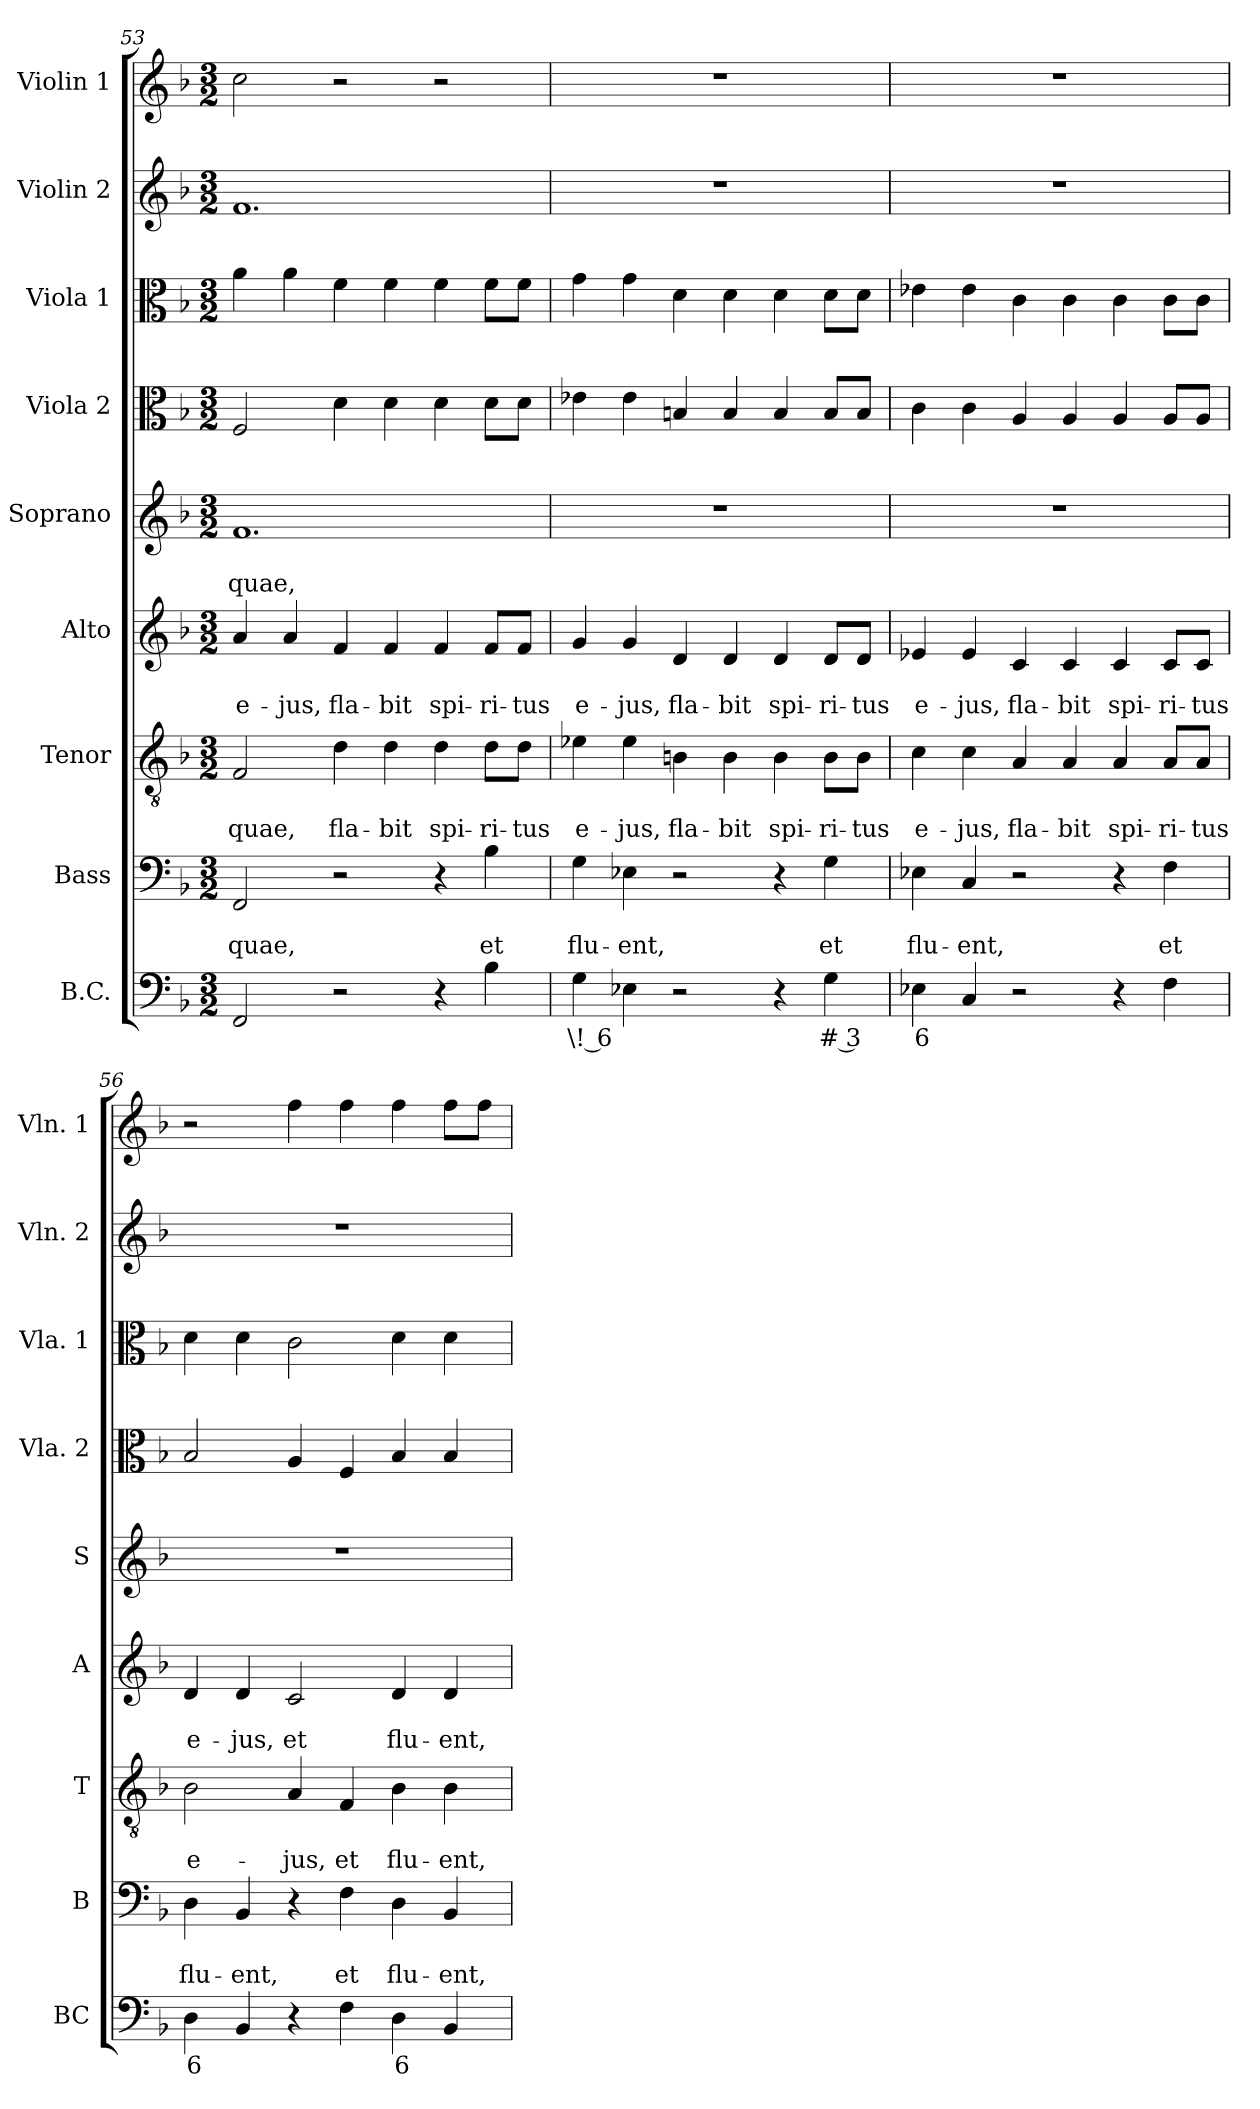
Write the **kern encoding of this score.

**kern	**text	**kern	**text	**text	**kern	**text	**text	**kern	**text	**text	**kern	**text	**text	**kern	**kern	**kern	**kern
*part9	*part9	*part8	*part8	*part8	*part7	*part7	*part7	*part6	*part6	*part6	*part5	*part5	*part5	*part4	*part3	*part2	*part1
*staff9	*staff9	*staff8	*staff8	*staff8	*staff7	*staff7	*staff7	*staff6	*staff6	*staff6	*staff5	*staff5	*staff5	*staff4	*staff3	*staff2	*staff1
*I"B.C.	*	*I"Bass	*	*	*I"Tenor	*	*	*I"Alto	*	*	*I"Soprano	*	*	*I"Viola 2	*I"Viola 1	*I"Violin 2	*I"Violin 1
*I'BC	*	*I'B	*	*	*I'T	*	*	*I'A	*	*	*I'S	*	*	*I'Vla. 2	*I'Vla. 1	*I'Vln. 2	*I'Vln. 1
!!LO:LB:g=z
*clefF4	*	*clefF4	*	*	*clefGv2	*	*	*clefG2	*	*	*clefG2	*	*	*clefC3	*clefC3	*clefG2	*clefG2
*k[b-]	*	*k[b-]	*	*	*k[b-]	*	*	*k[b-]	*	*	*k[b-]	*	*	*k[b-]	*k[b-]	*k[b-]	*k[b-]
*F:	*	*F:	*	*	*F:	*	*	*F:	*	*	*F:	*	*	*F:	*F:	*F:	*F:
*M3/2	*	*M3/2	*	*	*M3/2	*	*	*M3/2	*	*	*M3/2	*	*	*M3/2	*M3/2	*M3/2	*M3/2
=53	=53	=53	=53	=53	=53	=53	=53	=53	=53	=53	=53	=53	=53	=53	=53	=53	=53
!	!	!	!	!LO:LY:b	!	!	!LO:LY:b	!	!	!LO:LY:b	!	!	!LO:LY:b	!	!	!	!
2FF/	.	2FF/	.	-quae,	2F/	.	-quae,	4a/	.	e-	1.f	.	-quae,	2F/	4a\	1.f	2cc\
!	!	!	!	!	!	!	!	!	!	!LO:LY:b	!	!	!	!	!	!	!
.	.	.	.	.	.	.	.	4a/	.	-jus,	.	.	.	.	4a\	.	.
!	!	!	!	!	!	!	!LO:LY:b	!	!	!LO:LY:b	!	!	!	!	!	!	!
2r	.	2r	.	.	4d\	.	fla-	4f/	.	fla-	.	.	.	4d\	4f\	.	2r
!	!	!	!	!	!	!	!LO:LY:b	!	!	!LO:LY:b	!	!	!	!	!	!	!
.	.	.	.	.	4d\	.	-bit	4f/	.	-bit	.	.	.	4d\	4f\	.	.
!	!	!	!	!	!	!	!LO:LY:b	!	!	!LO:LY:b	!	!	!	!	!	!	!
4r	.	4r	.	.	4d\	.	spi-	4f/	.	spi-	.	.	.	4d\	4f\	.	2r
!	!	!	!	!LO:LY:b	!	!	!LO:LY:b	!	!	!LO:LY:b	!	!	!	!	!	!	!
4B-\	.	4B-\	.	et	8d\L	.	-ri-	8f/L	.	-ri-	.	.	.	8d\L	8f\L	.	.
!	!	!	!	!	!	!	!LO:LY:b	!	!	!LO:LY:b	!	!	!	!	!	!	!
.	.	.	.	.	8d\J	.	-tus	8f/J	.	-tus	.	.	.	8d\J	8f\J	.	.
=54	=54	=54	=54	=54	=54	=54	=54	=54	=54	=54	=54	=54	=54	=54	=54	=54	=54
!	!LO:LY:b	!	!	!LO:LY:b	!	!	!LO:LY:b	!	!	!LO:LY:b	!	!	!	!	!	!	!
4G\	\! 6	4G\	.	flu-	4e-X\	.	e-	4g/	.	e-	1.r	.	.	4e-X\	4g\	1.r	1.r
!	!	!	!	!LO:LY:b	!	!	!LO:LY:b	!	!	!LO:LY:b	!	!	!	!	!	!	!
4E-X\	.	4E-X\	.	-ent,	4e-\	.	-jus,	4g/	.	-jus,	.	.	.	4e-\	4g\	.	.
!	!	!	!	!	!	!	!LO:LY:b	!	!	!LO:LY:b	!	!	!	!	!	!	!
2r	.	2r	.	.	4Bn\	.	fla-	4d/	.	fla-	.	.	.	4Bn/	4d\	.	.
!	!	!	!	!	!	!	!LO:LY:b	!	!	!LO:LY:b	!	!	!	!	!	!	!
.	.	.	.	.	4B\	.	-bit	4d/	.	-bit	.	.	.	4B/	4d\	.	.
!	!	!	!	!	!	!	!LO:LY:b	!	!	!LO:LY:b	!	!	!	!	!	!	!
4r	.	4r	.	.	4B\	.	spi-	4d/	.	spi-	.	.	.	4B/	4d\	.	.
!	!LO:LY:b	!	!	!LO:LY:b	!	!	!LO:LY:b	!	!	!LO:LY:b	!	!	!	!	!	!	!
4G\	# 3	4G\	.	et	8B\L	.	-ri-	8d/L	.	-ri-	.	.	.	8B/L	8d\L	.	.
!	!	!	!	!	!	!	!LO:LY:b	!	!	!LO:LY:b	!	!	!	!	!	!	!
.	.	.	.	.	8B\J	.	-tus	8d/J	.	-tus	.	.	.	8B/J	8d\J	.	.
=55	=55	=55	=55	=55	=55	=55	=55	=55	=55	=55	=55	=55	=55	=55	=55	=55	=55
!	!LO:LY:b	!	!	!LO:LY:b	!	!	!LO:LY:b	!	!	!LO:LY:b	!	!	!	!	!	!	!
4E-X\	6	4E-X\	.	flu-	4c\	.	e-	4e-X/	.	e-	1.r	.	.	4c\	4e-X\	1.r	1.r
!	!	!	!	!LO:LY:b	!	!	!LO:LY:b	!	!	!LO:LY:b	!	!	!	!	!	!	!
4C/	.	4C/	.	-ent,	4c\	.	-jus,	4e-/	.	-jus,	.	.	.	4c\	4e-\	.	.
!	!	!	!	!	!	!	!LO:LY:b	!	!	!LO:LY:b	!	!	!	!	!	!	!
2r	.	2r	.	.	4A/	.	fla-	4c/	.	fla-	.	.	.	4A/	4c\	.	.
!	!	!	!	!	!	!	!LO:LY:b	!	!	!LO:LY:b	!	!	!	!	!	!	!
.	.	.	.	.	4A/	.	-bit	4c/	.	-bit	.	.	.	4A/	4c\	.	.
!	!	!	!	!	!	!	!LO:LY:b	!	!	!LO:LY:b	!	!	!	!	!	!	!
4r	.	4r	.	.	4A/	.	spi-	4c/	.	spi-	.	.	.	4A/	4c\	.	.
!	!	!	!	!LO:LY:b	!	!	!LO:LY:b	!	!	!LO:LY:b	!	!	!	!	!	!	!
4F\	.	4F\	.	et	8A/L	.	-ri-	8c/L	.	-ri-	.	.	.	8A/L	8c\L	.	.
!	!	!	!	!	!	!	!LO:LY:b	!	!	!LO:LY:b	!	!	!	!	!	!	!
.	.	.	.	.	8A/J	.	-tus	8c/J	.	-tus	.	.	.	8A/J	8c\J	.	.
=56	=56	=56	=56	=56	=56	=56	=56	=56	=56	=56	=56	=56	=56	=56	=56	=56	=56
!	!LO:LY:b	!	!	!LO:LY:b	!	!	!LO:LY:b	!	!	!LO:LY:b	!	!	!	!	!	!	!
4D\	6	4D\	.	flu-	2B-\	.	e-	4d/	.	e-	1.r	.	.	2B-/	4d\	1.r	2r
!	!	!	!	!LO:LY:b	!	!	!	!	!	!LO:LY:b	!	!	!	!	!	!	!
4BB-/	.	4BB-/	.	-ent,	.	.	.	4d/	.	-jus,	.	.	.	.	4d\	.	.
!	!	!	!	!	!	!	!LO:LY:b	!	!	!LO:LY:b	!	!	!	!	!	!	!
4r	.	4r	.	.	4A/	.	-jus,	2c/	.	et	.	.	.	4A/	2c\	.	4ff\
!	!	!	!	!LO:LY:b	!	!	!LO:LY:b	!	!	!	!	!	!	!	!	!	!
4F\	.	4F\	.	et	4F/	.	et	.	.	.	.	.	.	4F/	.	.	4ff\
!	!LO:LY:b	!	!	!LO:LY:b	!	!	!LO:LY:b	!	!	!LO:LY:b	!	!	!	!	!	!	!
4D\	6	4D\	.	flu-	4B-\	.	flu-	4d/	.	flu-	.	.	.	4B-/	4d\	.	4ff\
!	!	!	!	!LO:LY:b	!	!	!LO:LY:b	!	!	!LO:LY:b	!	!	!	!	!	!	!
4BB-/	.	4BB-/	.	-ent,	4B-\	.	-ent,	4d/	.	-ent,	.	.	.	4B-/	4d\	.	8ff\L
.	.	.	.	.	.	.	.	.	.	.	.	.	.	.	.	.	8ff\J
=	=	=	=	=	=	=	=	=	=	=	=	=	=	=	=	=	=
*-	*-	*-	*-	*-	*-	*-	*-	*-	*-	*-	*-	*-	*-	*-	*-	*-	*-
